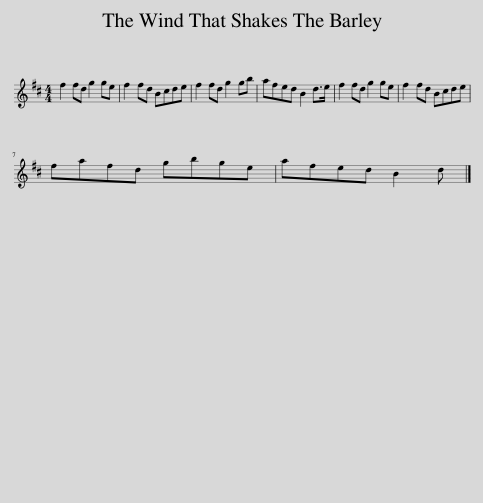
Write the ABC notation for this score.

X:1
L:1/8
M:4/4
I:linebreak $
K:D
V:1 treble
V:1
 f2 fd g2 ge | f2 fd Bcde | f2 fd g2 gb | afed B2 d>e | f2 fd g2 ge | %5
 f2 fd Bcde |$ fafd gbge | afed B2 d |] %8
